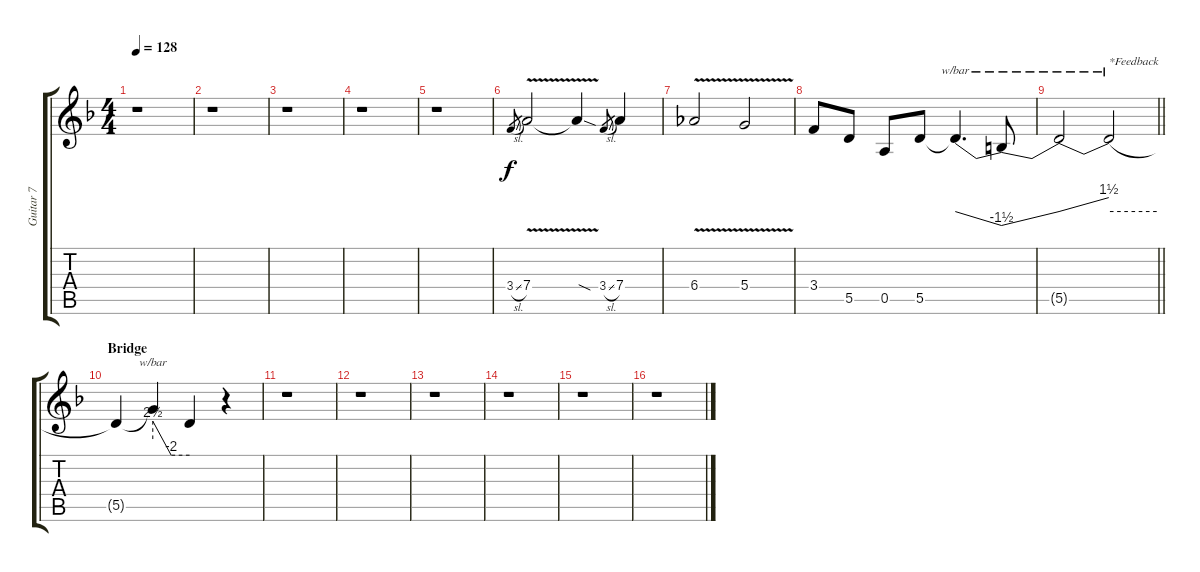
\track ("Guitar 7" "Guitar 7") {instrument distortionguitar}
\staff {score tabs}
\tuning (E4 B3 G3 D3 A2 D2) {hide}
\ts (4 4)
\tempo 128
\clef g2
\ks dminor
r.1{dy f} |
r.1 |
r.1 |
r.1 |
r.1 |
3.4{sl}.8{gr} 7.4{v}.2 7.4{sod t}.4 3.4{sl}.8{gr} 7.4.4 |
6.4{v}.2 5.4{v}.2 |
3.4.8 5.5.8 0.5.8 5.5.8 5.5{t}.4{d tbe (dive default 0 0 60 -6)} 5.5{t}.8{tbe (dive default 0 -6 60 0)} |
\barLineRight lightlight
5.5{t}.2{tbe (dive default 0 0 60 6)} 5.5{t}.2{tbe (hold default 0 0 60 0) txt "*Feedback"} |
\section ("" "Bridge")
5.5{t}.4 5.5{t}.4{tbe (custom default 0 10 30 -8 60 -8)} 5.5{t}.4 r.4 |
r.1 |
r.1 |
r.1 |
r.1 |
r.1 |
r.1
